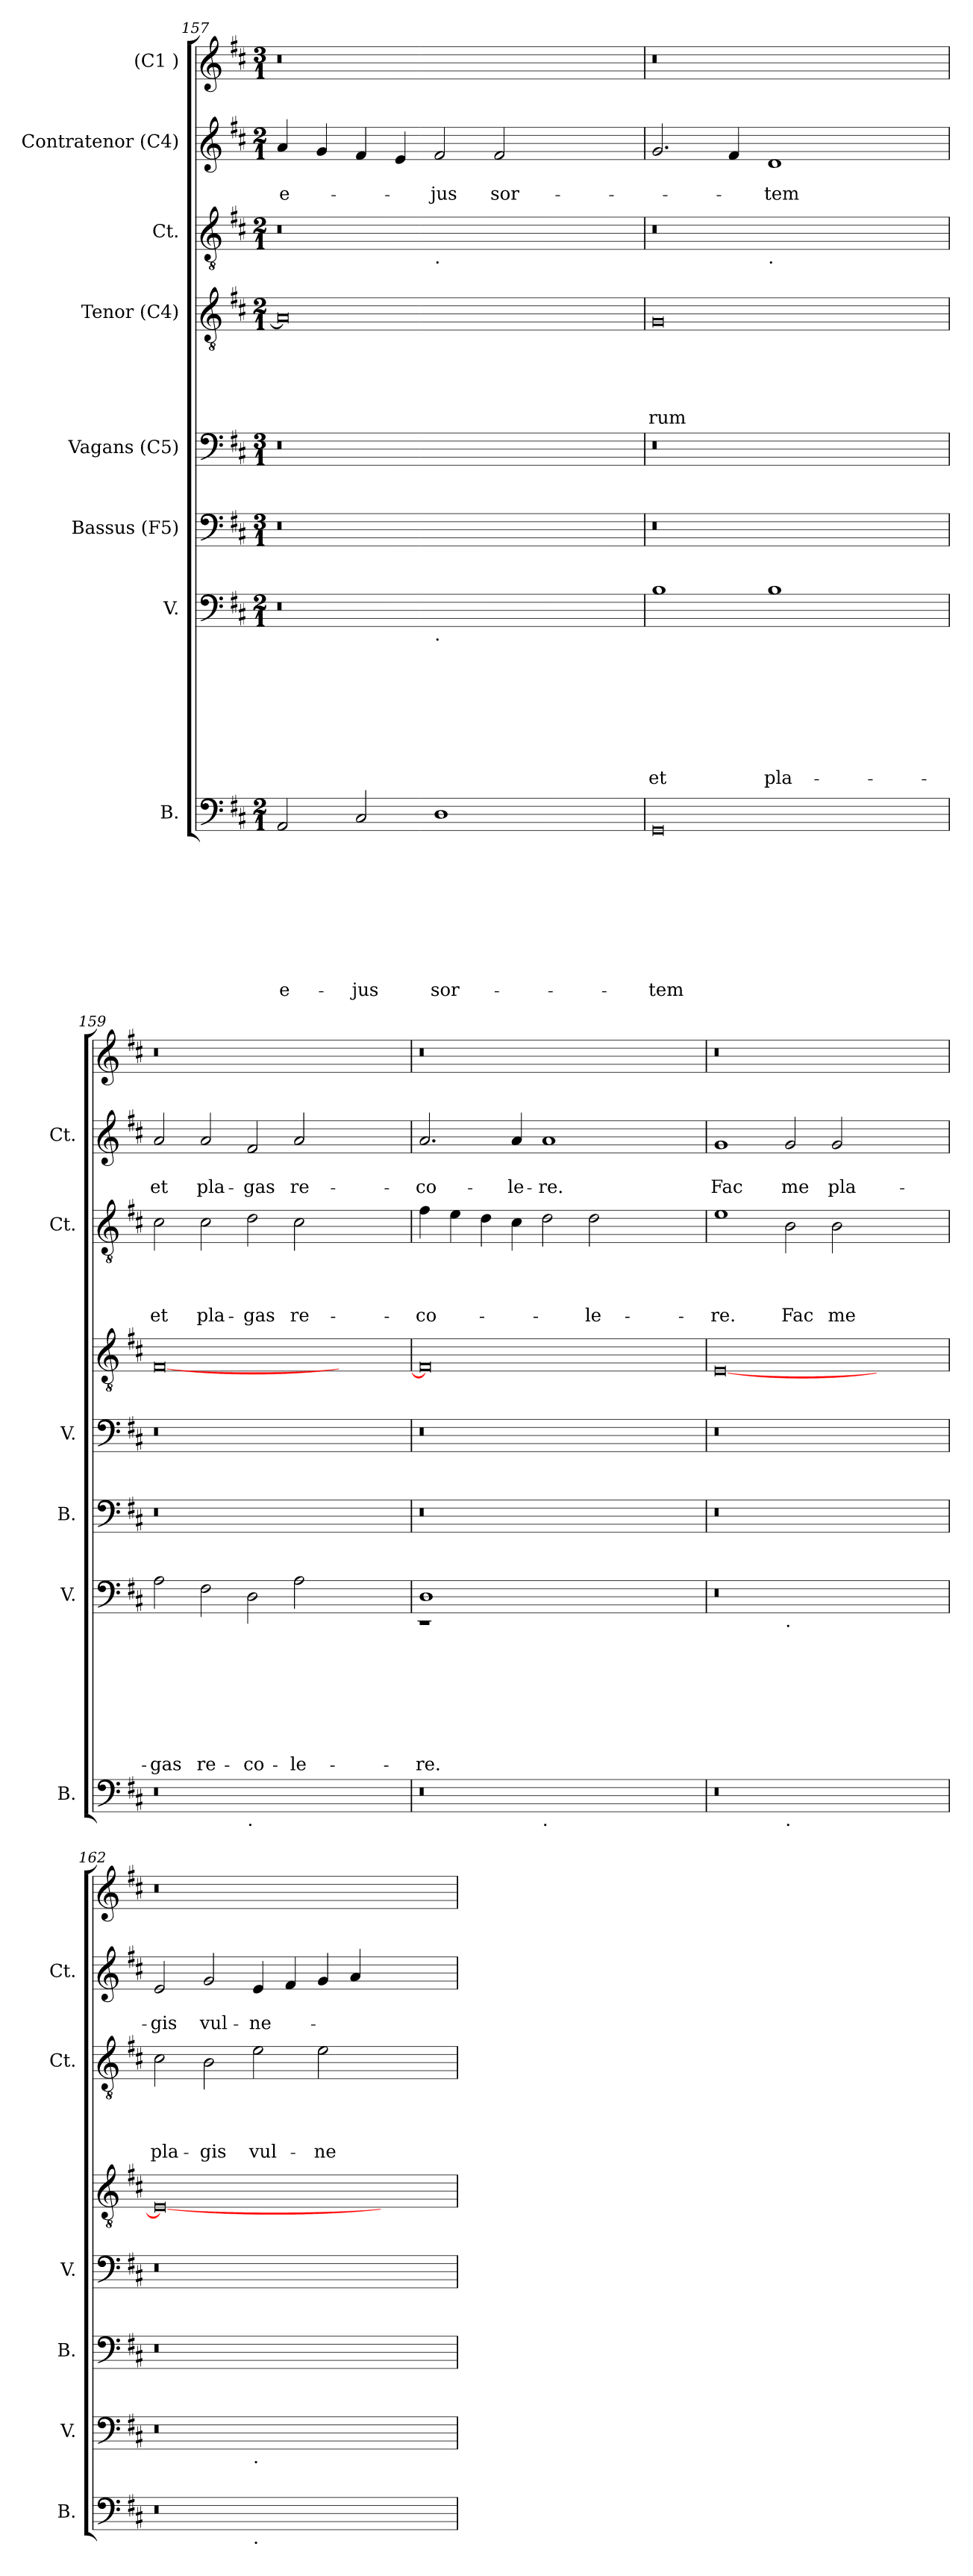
**kern	**text	**text	**text	**text	**text	**text	**text	**text	**text	**kern	**text	**text	**text	**text	**text	**text	**text	**text	**kern	**kern	**kern	**text	**text	**text	**text	**text	**kern	**text	**text	**text	**text	**kern	**text	**text	**kern
*part8	*part8	*part8	*part8	*part8	*part8	*part8	*part8	*part8	*part8	*part7	*part7	*part7	*part7	*part7	*part7	*part7	*part7	*part7	*part6	*part5	*part4	*part4	*part4	*part4	*part4	*part4	*part3	*part3	*part3	*part3	*part3	*part2	*part2	*part2	*part1
*staff8	*staff8	*staff8	*staff8	*staff8	*staff8	*staff8	*staff8	*staff8	*staff8	*staff7	*staff7	*staff7	*staff7	*staff7	*staff7	*staff7	*staff7	*staff7	*staff6	*staff5	*staff4	*staff4	*staff4	*staff4	*staff4	*staff4	*staff3	*staff3	*staff3	*staff3	*staff3	*staff2	*staff2	*staff2	*staff1
*I"B.	*	*	*	*	*	*	*	*	*	*I"V.	*	*	*	*	*	*	*	*	*I"Bassus (F5)	*I"Vagans (C5)	*I"Tenor (C4)	*	*	*	*	*	*I"Ct.	*	*	*	*	*I"Contratenor (C4)	*	*	*I"(C1 )
*I'B.	*	*	*	*	*	*	*	*	*	*I'V.	*	*	*	*	*	*	*	*	*I'B.	*I'V.	*	*	*	*	*	*	*I'Ct.	*	*	*	*	*I'Ct.	*	*	*
*clefF4	*	*	*	*	*	*	*	*	*	*clefF4	*	*	*	*	*	*	*	*	*clefF4	*clefF4	*clefGv2	*	*	*	*	*	*clefGv2	*	*	*	*	*clefG2	*	*	*clefG2
*k[f#c#]	*	*	*	*	*	*	*	*	*	*k[f#c#]	*	*	*	*	*	*	*	*	*k[f#c#]	*k[f#c#]	*k[f#c#]	*	*	*	*	*	*k[f#c#]	*	*	*	*	*k[f#c#]	*	*	*k[f#c#]
*D:	*	*	*	*	*	*	*	*	*	*D:	*	*	*	*	*	*	*	*	*D:	*D:	*D:	*	*	*	*	*	*D:	*	*	*	*	*D:	*	*	*D:
*M2/1	*	*	*	*	*	*	*	*	*	*M2/1	*	*	*	*	*	*	*	*	*M3/1	*M3/1	*M2/1	*	*	*	*	*	*M2/1	*	*	*	*	*M2/1	*	*	*M3/1
=157	=157	=157	=157	=157	=157	=157	=157	=157	=157	=157	=157	=157	=157	=157	=157	=157	=157	=157	=157	=157	=157	=157	=157	=157	=157	=157	=157	=157	=157	=157	=157	=157	=157	=157	=157
!	!	!	!	!	!	!	!	!	!LO:LY:b	!	!	!	!	!	!	!	!	!	!	!	!	!	!	!	!	!	!	!	!	!	!	!	!	!LO:LY:b	!
*	*	*	*	*	*	*	*	*	*	*^	*	*	*	*	*	*	*	*	*	*	*	*	*	*	*	*	*^	*	*	*	*	*	*	*	*
2AA/	.	.	.	.	.	.	.	.	e-	0r	1ryy	.	.	.	.	.	.	.	.	0.r	0.r	0A]	.	.	.	.	.	0r	1ryy	.	.	.	.	4a/	.	e-	0.r
.	.	.	.	.	.	.	.	.	.	.	.	.	.	.	.	.	.	.	.	.	.	.	.	.	.	.	.	.	.	.	.	.	.	4g/	.	.	.
!	!	!	!	!	!	!	!	!	!LO:LY:b	!	!	!	!	!	!	!	!	!	!	!	!	!	!	!	!	!	!	!	!	!	!	!	!	!	!	!	!
2C#/	.	.	.	.	.	.	.	.	-jus	.	.	.	.	.	.	.	.	.	.	.	.	.	.	.	.	.	.	.	.	.	.	.	.	4f#/	.	.	.
.	.	.	.	.	.	.	.	.	.	.	.	.	.	.	.	.	.	.	.	.	.	.	.	.	.	.	.	.	.	.	.	.	.	4e/	.	.	.
!	!	!	!	!	!	!	!	!	!	!	!	!	!	!	!	!	!	!	!	!	!	!	!	!	!	!	!	!	!LO:TX:b:t=.	!	!	!	!	!	!	!	!
!	!	!	!	!	!	!	!	!	!	!	!LO:TX:b:t=.	!	!	!	!	!	!	!	!	!	!	!	!	!	!	!	!	!	!	!	!	!	!	!	!	!	!
!	!	!	!	!	!	!	!	!	!LO:LY:b	!	!	!	!	!	!	!	!	!	!	!	!	!	!	!	!	!	!	!	!	!	!	!	!	!	!	!LO:LY:b	!
1D	.	.	.	.	.	.	.	.	sor-	.	0ryy	.	.	.	.	.	.	.	.	.	.	.	.	.	.	.	.	.	0ryy	.	.	.	.	2f#/	.	-jus	.
!	!	!	!	!	!	!	!	!	!	!	!	!	!	!	!	!	!	!	!	!	!	!	!	!	!	!	!	!	!	!	!	!	!	!	!	!LO:LY:b	!
.	.	.	.	.	.	.	.	.	.	.	.	.	.	.	.	.	.	.	.	.	.	.	.	.	.	.	.	.	.	.	.	.	.	2f#/	.	sor-	.
1ryy	.	.	.	.	.	.	.	.	.	1ryy	.	.	.	.	.	.	.	.	.	.	.	1ryy	.	.	.	.	.	1ryy	.	.	.	.	.	1ryy	.	.	.
=158	=158	=158	=158	=158	=158	=158	=158	=158	=158	=158	=158	=158	=158	=158	=158	=158	=158	=158	=158	=158	=158	=158	=158	=158	=158	=158	=158	=158	=158	=158	=158	=158	=158	=158	=158	=158	=158
!	!	!	!	!	!	!	!	!	!LO:LY:b	!	!	!	!	!	!	!	!	!	!LO:LY:b	!	!	!	!	!	!	!	!LO:LY:b	!	!	!	!	!	!	!	!	!	!
*	*	*	*	*	*	*	*	*	*	*v	*v	*	*	*	*	*	*	*	*	*	*	*	*	*	*	*	*	*	*	*	*	*	*	*	*	*	*
0GG	.	.	.	.	.	.	.	.	-tem	1B	.	.	.	.	.	.	.	et	0.r	0.r	0G	.	.	.	.	-rum	0r	1ryy	.	.	.	.	2.g/	.	.	0.r
.	.	.	.	.	.	.	.	.	.	.	.	.	.	.	.	.	.	.	.	.	.	.	.	.	.	.	.	.	.	.	.	.	4f#/	.	.	.
!	!	!	!	!	!	!	!	!	!	!	!	!	!	!	!	!	!	!	!	!	!	!	!	!	!	!	!	!LO:TX:b:t=.	!	!	!	!	!	!	!	!
!	!	!	!	!	!	!	!	!	!	!	!	!	!	!	!	!	!	!LO:LY:b	!	!	!	!	!	!	!	!	!	!	!	!	!	!	!	!	!LO:LY:b	!
.	.	.	.	.	.	.	.	.	.	1B	.	.	.	.	.	.	.	pla-	.	.	.	.	.	.	.	.	.	0ryy	.	.	.	.	1d	.	-tem	.
1ryy	.	.	.	.	.	.	.	.	.	1ryy	.	.	.	.	.	.	.	.	.	.	1ryy	.	.	.	.	.	1ryy	.	.	.	.	.	1ryy	.	.	.
=159	=159	=159	=159	=159	=159	=159	=159	=159	=159	=159	=159	=159	=159	=159	=159	=159	=159	=159	=159	=159	=159	=159	=159	=159	=159	=159	=159	=159	=159	=159	=159	=159	=159	=159	=159	=159
!	!	!	!	!	!	!	!	!	!	!	!	!	!	!	!	!	!	!LO:LY:b	!	!	!	!	!	!	!	!	!	!	!	!	!	!LO:LY:b	!	!	!LO:LY:b	!
*^	*	*	*	*	*	*	*	*	*	*	*	*	*	*	*	*	*	*	*	*	*	*	*	*	*	*	*v	*v	*	*	*	*	*	*	*	*
0r	1ryy	.	.	.	.	.	.	.	.	.	2A\	.	.	.	.	.	.	.	-gas	0.r	0.r	[<0F#	.	.	.	.	.	2c#\	.	.	.	et	2a/	.	et	0.r
!	!	!	!	!	!	!	!	!	!	!	!	!	!	!	!	!	!	!	!LO:LY:b	!	!	!	!	!	!	!	!	!	!	!	!	!LO:LY:b	!	!	!LO:LY:b	!
.	.	.	.	.	.	.	.	.	.	.	2F#\	.	.	.	.	.	.	.	re-	.	.	.	.	.	.	.	.	2c#\	.	.	.	pla-	2a/	.	pla-	.
!	!LO:TX:b:t=.	!	!	!	!	!	!	!	!	!	!	!	!	!	!	!	!	!	!	!	!	!	!	!	!	!	!	!	!	!	!	!	!	!	!	!
!	!	!	!	!	!	!	!	!	!	!	!	!	!	!	!	!	!	!	!LO:LY:b	!	!	!	!	!	!	!	!	!	!	!	!	!LO:LY:b	!	!	!LO:LY:b	!
.	0ryy	.	.	.	.	.	.	.	.	.	2D\	.	.	.	.	.	.	.	-co-	.	.	.	.	.	.	.	.	2d\	.	.	.	-gas	2f#/	.	-gas	.
!	!	!	!	!	!	!	!	!	!	!	!	!	!	!	!	!	!	!	!LO:LY:b	!	!	!	!	!	!	!	!	!	!	!	!	!LO:LY:b	!	!	!LO:LY:b	!
.	.	.	.	.	.	.	.	.	.	.	2A\	.	.	.	.	.	.	.	-le-	.	.	.	.	.	.	.	.	2c#\	.	.	.	re-	2a/	.	re-	.
1ryy	.	.	.	.	.	.	.	.	.	.	1ryy	.	.	.	.	.	.	.	.	.	.	1ryy	.	.	.	.	.	1ryy	.	.	.	.	1ryy	.	.	.
!!LO:LB:g=z
=160	=160	=160	=160	=160	=160	=160	=160	=160	=160	=160	=160	=160	=160	=160	=160	=160	=160	=160	=160	=160	=160	=160	=160	=160	=160	=160	=160	=160	=160	=160	=160	=160	=160	=160	=160	=160
*	*	*	*	*	*	*	*	*	*	*	*^	*	*	*	*	*	*	*	*	*	*	*	*	*	*	*	*	*	*	*	*	*	*	*	*	*
!	!	!	!	!	!	!	!	!	!	!	!	!LO:N:vis=1	!	!	!	!	!	!	!	!LO:LY:b	!	!	!	!	!	!	!	!	!	!	!	!	!LO:LY:b	!	!	!LO:LY:b	!
0r	1ryy	.	.	.	.	.	.	.	.	.	1D	0rEE	.	.	.	.	.	.	.	-re.	0.r	0.r	0F#]	.	.	.	.	.	4f#\	.	.	.	-co-	2.a/	.	-co-	0.r
.	.	.	.	.	.	.	.	.	.	.	.	.	.	.	.	.	.	.	.	.	.	.	.	.	.	.	.	.	4e\	.	.	.	.	.	.	.	.
.	.	.	.	.	.	.	.	.	.	.	.	.	.	.	.	.	.	.	.	.	.	.	.	.	.	.	.	.	4d\	.	.	.	.	.	.	.	.
!	!	!	!	!	!	!	!	!	!	!	!	!	!	!	!	!	!	!	!	!	!	!	!	!	!	!	!	!	!	!	!	!	!	!	!	!LO:LY:b	!
.	.	.	.	.	.	.	.	.	.	.	.	.	.	.	.	.	.	.	.	.	.	.	.	.	.	.	.	.	4c#\	.	.	.	.	4a/	.	-le-	.
!	!LO:TX:b:t=.	!	!	!	!	!	!	!	!	!	!	!	!	!	!	!	!	!	!	!	!	!	!	!	!	!	!	!	!	!	!	!	!	!	!	!	!
!	!	!	!	!	!	!	!	!	!	!	!	!	!	!	!	!	!	!	!	!	!	!	!	!	!	!	!	!	!	!	!	!	!	!	!	!LO:LY:b	!
.	0ryy	.	.	.	.	.	.	.	.	.	1ryy	.	.	.	.	.	.	.	.	.	.	.	.	.	.	.	.	.	2d\	.	.	.	.	1a	.	-re.	.
!	!	!	!	!	!	!	!	!	!	!	!	!	!	!	!	!	!	!	!	!	!	!	!	!	!	!	!	!	!	!	!	!	!LO:LY:b	!	!	!	!
.	.	.	.	.	.	.	.	.	.	.	.	.	.	.	.	.	.	.	.	.	.	.	.	.	.	.	.	.	2d\	.	.	.	-le-	.	.	.	.
1ryy	.	.	.	.	.	.	.	.	.	.	1ryy	1ryy	.	.	.	.	.	.	.	.	.	.	1ryy	.	.	.	.	.	1ryy	.	.	.	.	1ryy	.	.	.
=161	=161	=161	=161	=161	=161	=161	=161	=161	=161	=161	=161	=161	=161	=161	=161	=161	=161	=161	=161	=161	=161	=161	=161	=161	=161	=161	=161	=161	=161	=161	=161	=161	=161	=161	=161	=161	=161
!	!	!	!	!	!	!	!	!	!	!	!	!	!	!	!	!	!	!	!	!	!	!	!	!	!	!	!	!	!	!	!	!	!LO:LY:b	!	!	!LO:LY:b	!
0r	1ryy	.	.	.	.	.	.	.	.	.	0r	1ryy	.	.	.	.	.	.	.	.	0.r	0.r	[<0E	.	.	.	.	.	1e	.	.	.	-re.	1g	.	Fac	0.r
!	!	!	!	!	!	!	!	!	!	!	!	!LO:TX:b:t=.	!	!	!	!	!	!	!	!	!	!	!	!	!	!	!	!	!	!	!	!	!	!	!	!	!
!	!LO:TX:b:t=.	!	!	!	!	!	!	!	!	!	!	!	!	!	!	!	!	!	!	!	!	!	!	!	!	!	!	!	!	!	!	!	!	!	!	!	!
!	!	!	!	!	!	!	!	!	!	!	!	!	!	!	!	!	!	!	!	!	!	!	!	!	!	!	!	!	!	!	!	!	!LO:LY:b	!	!	!LO:LY:b	!
.	0ryy	.	.	.	.	.	.	.	.	.	.	0ryy	.	.	.	.	.	.	.	.	.	.	.	.	.	.	.	.	2B\	.	.	.	Fac	2g/	.	me	.
!	!	!	!	!	!	!	!	!	!	!	!	!	!	!	!	!	!	!	!	!	!	!	!	!	!	!	!	!	!	!	!	!	!LO:LY:b	!	!	!LO:LY:b	!
.	.	.	.	.	.	.	.	.	.	.	.	.	.	.	.	.	.	.	.	.	.	.	.	.	.	.	.	.	2B\	.	.	.	me	2g/	.	pla-	.
1ryy	.	.	.	.	.	.	.	.	.	.	1ryy	.	.	.	.	.	.	.	.	.	.	.	1ryy	.	.	.	.	.	1ryy	.	.	.	.	1ryy	.	.	.
=162	=162	=162	=162	=162	=162	=162	=162	=162	=162	=162	=162	=162	=162	=162	=162	=162	=162	=162	=162	=162	=162	=162	=162	=162	=162	=162	=162	=162	=162	=162	=162	=162	=162	=162	=162	=162	=162
!	!	!	!	!	!	!	!	!	!	!	!	!	!	!	!	!	!	!	!	!	!	!	!	!	!	!	!	!	!	!	!	!	!LO:LY:b	!	!	!LO:LY:b	!
0r	1ryy	.	.	.	.	.	.	.	.	.	0r	1ryy	.	.	.	.	.	.	.	.	0.r	0.r	0E_	.	.	.	.	.	2c#\	.	.	.	pla-	2e/	.	-gis	0.r
!	!	!	!	!	!	!	!	!	!	!	!	!	!	!	!	!	!	!	!	!	!	!	!	!	!	!	!	!	!	!	!	!	!LO:LY:b	!	!	!LO:LY:b	!
.	.	.	.	.	.	.	.	.	.	.	.	.	.	.	.	.	.	.	.	.	.	.	.	.	.	.	.	.	2B\	.	.	.	-gis	2g/	.	vul-	.
!	!	!	!	!	!	!	!	!	!	!	!	!LO:TX:b:t=.	!	!	!	!	!	!	!	!	!	!	!	!	!	!	!	!	!	!	!	!	!	!	!	!	!
!	!LO:TX:b:t=.	!	!	!	!	!	!	!	!	!	!	!	!	!	!	!	!	!	!	!	!	!	!	!	!	!	!	!	!	!	!	!	!	!	!	!	!
!	!	!	!	!	!	!	!	!	!	!	!	!	!	!	!	!	!	!	!	!	!	!	!	!	!	!	!	!	!	!	!	!	!LO:LY:b	!	!	!LO:LY:b	!
.	0ryy	.	.	.	.	.	.	.	.	.	.	0ryy	.	.	.	.	.	.	.	.	.	.	.	.	.	.	.	.	2e\	.	.	.	vul-	4e/	.	-ne-	.
.	.	.	.	.	.	.	.	.	.	.	.	.	.	.	.	.	.	.	.	.	.	.	.	.	.	.	.	.	.	.	.	.	.	4f#/	.	.	.
!	!	!	!	!	!	!	!	!	!	!	!	!	!	!	!	!	!	!	!	!	!	!	!	!	!	!	!	!	!	!	!	!	!LO:LY:b	!	!	!	!
.	.	.	.	.	.	.	.	.	.	.	.	.	.	.	.	.	.	.	.	.	.	.	.	.	.	.	.	.	2e\	.	.	.	-ne-	4g/	.	.	.
.	.	.	.	.	.	.	.	.	.	.	.	.	.	.	.	.	.	.	.	.	.	.	.	.	.	.	.	.	.	.	.	.	.	4a/	.	.	.
1ryy	.	.	.	.	.	.	.	.	.	.	1ryy	.	.	.	.	.	.	.	.	.	.	.	1ryy	.	.	.	.	.	1ryy	.	.	.	.	1ryy	.	.	.
*v	*v	*	*	*	*	*	*	*	*	*	*	*	*	*	*	*	*	*	*	*	*	*	*	*	*	*	*	*	*	*	*	*	*	*	*	*	*
*	*	*	*	*	*	*	*	*	*	*v	*v	*	*	*	*	*	*	*	*	*	*	*	*	*	*	*	*	*	*	*	*	*	*	*	*	*
=	=	=	=	=	=	=	=	=	=	=	=	=	=	=	=	=	=	=	=	=	=	=	=	=	=	=	=	=	=	=	=	=	=	=	=
*-	*-	*-	*-	*-	*-	*-	*-	*-	*-	*-	*-	*-	*-	*-	*-	*-	*-	*-	*-	*-	*-	*-	*-	*-	*-	*-	*-	*-	*-	*-	*-	*-	*-	*-	*-
